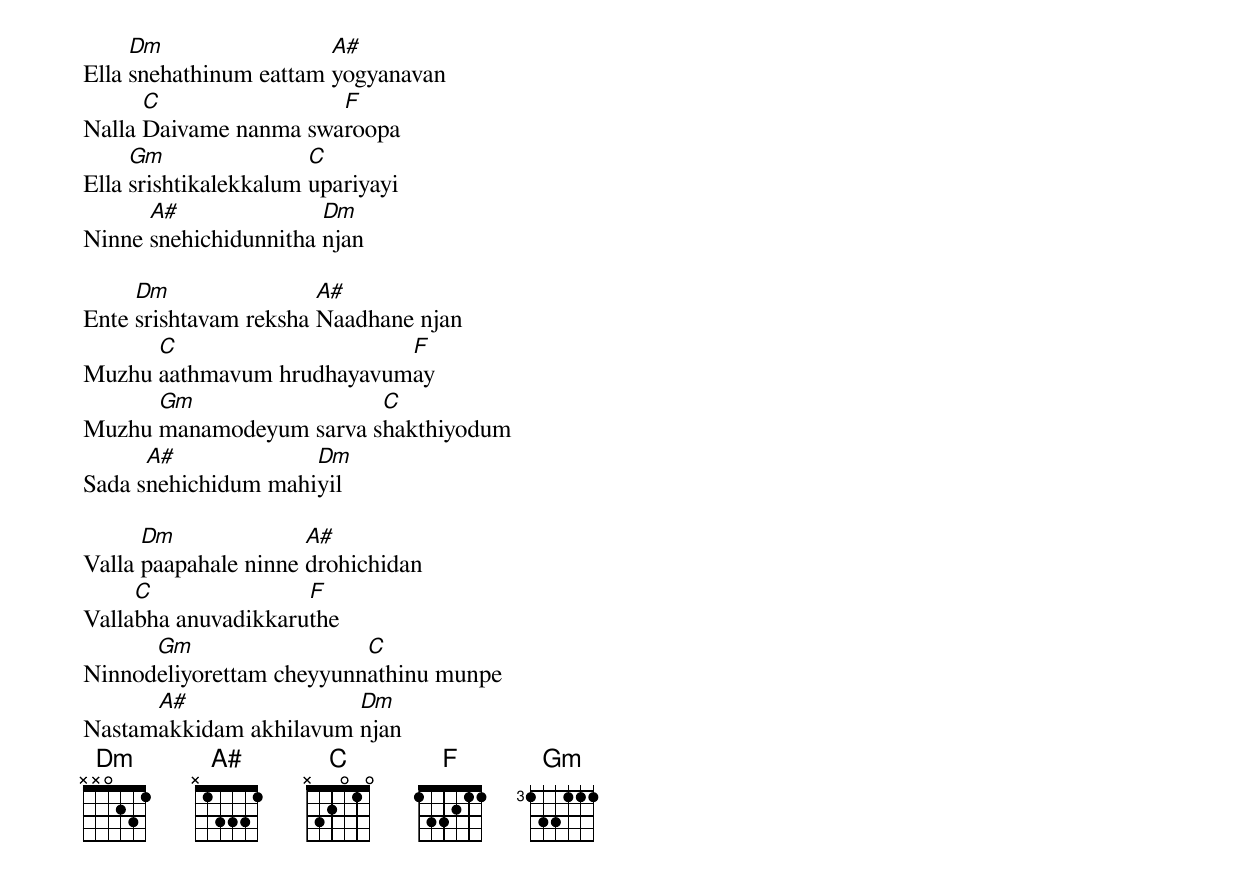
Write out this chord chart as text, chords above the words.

     Dm                 A#
Ella snehathinum eattam yogyanavan
      C                F
Nalla Daivame nanma swaroopa
     Gm                C
Ella srishtikalekkalum upariyayi
      A#               Dm
Ninne snehichidunnitha njan

     Dm                A#
Ente srishtavam reksha Naadhane njan
      C                    F
Muzhu aathmavum hrudhayavumay
      Gm                 C
Muzhu manamodeyum sarva shakthiyodum
      A#             Dm
Sada snehichidum mahiyil

      Dm              A#
Valla paapahale ninne drohichidan
     C               F
Vallabha anuvadikkaruthe
      Gm                  C
Ninnodeliyorettam cheyyunnathinu munpe
      A#                Dm
Nastamakkidam akhilavum njan
